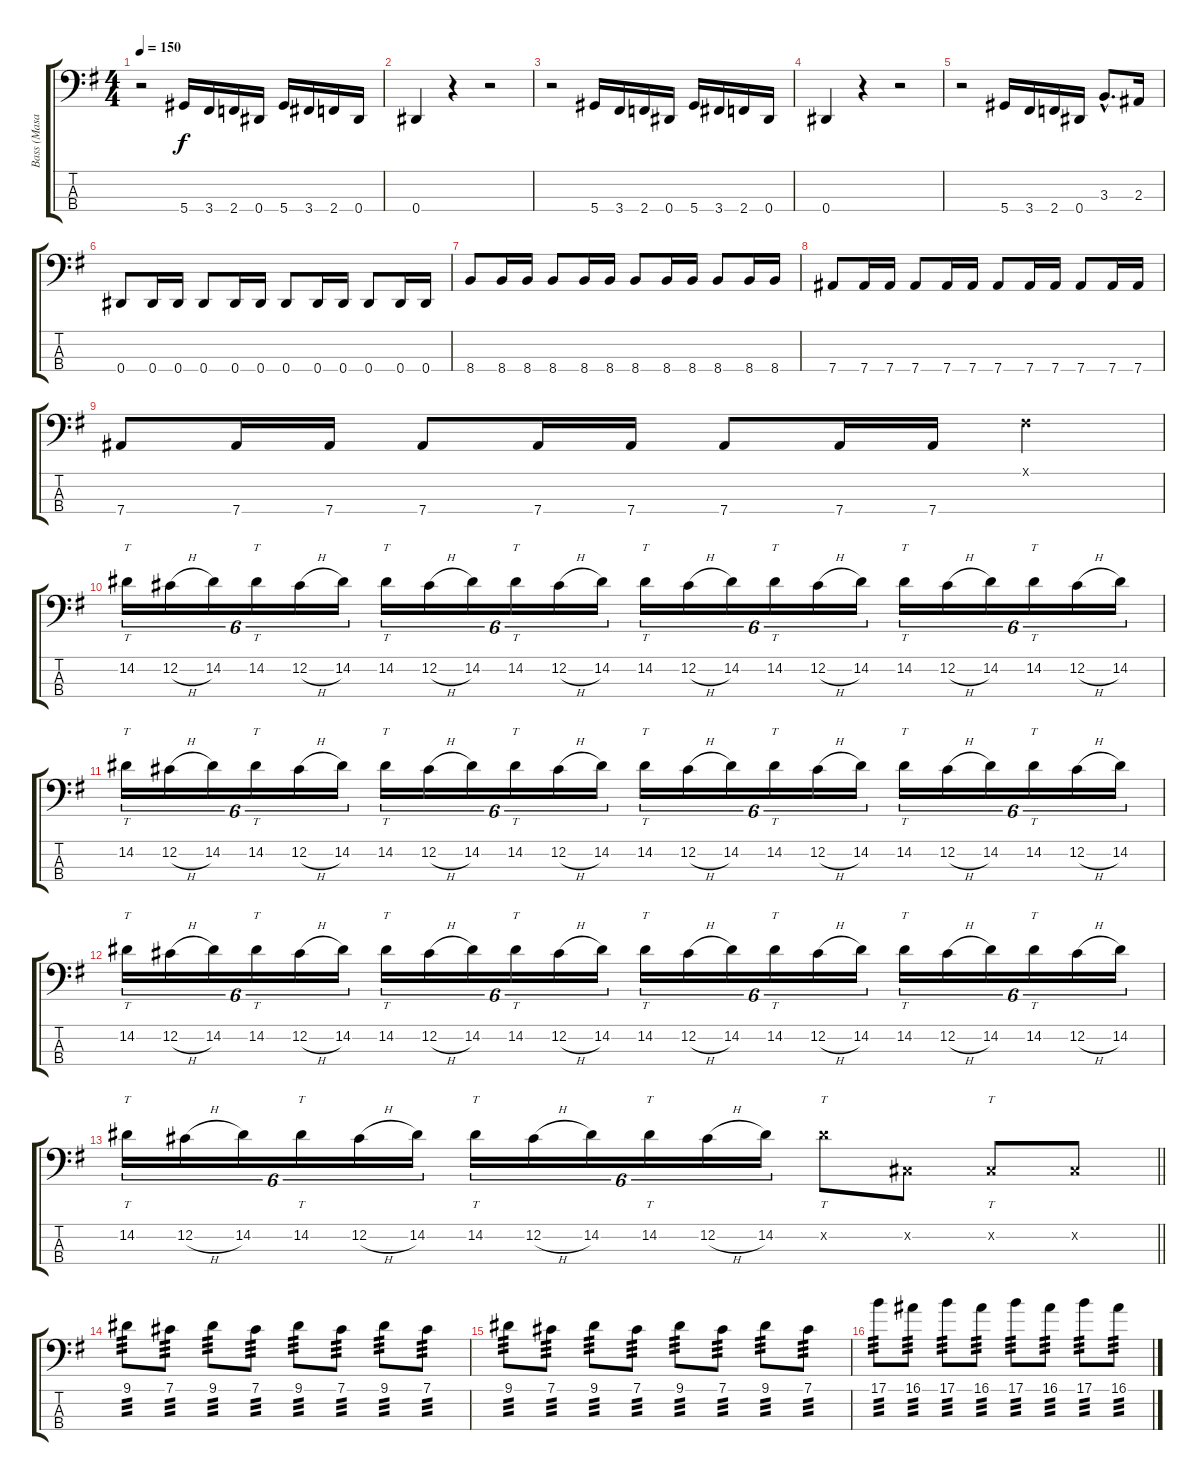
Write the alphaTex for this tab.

\track ("Bass (Masaki)" "Bass (Masa") {instrument electricbassfinger}
\staff {score tabs}
\tuning (Gb2 Db2 Ab1 Eb1) {hide}
\ts (4 4)
\tempo 150
\clef f4
\ks g
r.2{dy f instrument electricbassfinger} 5.4.16 3.4.16 2.4.16 0.4.16 5.4.16 3.4.16 2.4.16 0.4.16 |
0.4.4 r.4 r.2 |
r.2 5.4.16 3.4.16 2.4.16 0.4.16 5.4.16 3.4.16 2.4.16 0.4.16 |
0.4.4 r.4 r.2 |
r.2 5.4.16 3.4.16 2.4.16 0.4.16 3.3{hac}.8{d} 2.3.16 |
0.4.8 0.4.16 0.4.16 0.4.8 0.4.16 0.4.16 0.4.8 0.4.16 0.4.16 0.4.8 0.4.16 0.4.16 |
8.4.8 8.4.16 8.4.16 8.4.8 8.4.16 8.4.16 8.4.8 8.4.16 8.4.16 8.4.8 8.4.16 8.4.16 |
7.4.8 7.4.16 7.4.16 7.4.8 7.4.16 7.4.16 7.4.8 7.4.16 7.4.16 7.4.8 7.4.16 7.4.16 |
7.4.8 7.4.16 7.4.16 7.4.8 7.4.16 7.4.16 7.4.8 7.4.16 7.4.16 0.1{x}.4 |
14.2.16{tt tu (6 4)} 12.2{h}.16{tu (6 4)} 14.2.16{tu (6 4)} 14.2.16{tt tu (6 4)} 12.2{h}.16{tu (6 4)} 14.2.16{tu (6 4)} 14.2.16{tt tu (6 4)} 12.2{h}.16{tu (6 4)} 14.2.16{tu (6 4)} 14.2.16{tt tu (6 4)} 12.2{h}.16{tu (6 4)} 14.2.16{tu (6 4)} 14.2.16{tt tu (6 4)} 12.2{h}.16{tu (6 4)} 14.2.16{tu (6 4)} 14.2.16{tt tu (6 4)} 12.2{h}.16{tu (6 4)} 14.2.16{tu (6 4)} 14.2.16{tt tu (6 4)} 12.2{h}.16{tu (6 4)} 14.2.16{tu (6 4)} 14.2.16{tt tu (6 4)} 12.2{h}.16{tu (6 4)} 14.2.16{tu (6 4)} |
14.2.16{tt tu (6 4)} 12.2{h}.16{tu (6 4)} 14.2.16{tu (6 4)} 14.2.16{tt tu (6 4)} 12.2{h}.16{tu (6 4)} 14.2.16{tu (6 4)} 14.2.16{tt tu (6 4)} 12.2{h}.16{tu (6 4)} 14.2.16{tu (6 4)} 14.2.16{tt tu (6 4)} 12.2{h}.16{tu (6 4)} 14.2.16{tu (6 4)} 14.2.16{tt tu (6 4)} 12.2{h}.16{tu (6 4)} 14.2.16{tu (6 4)} 14.2.16{tt tu (6 4)} 12.2{h}.16{tu (6 4)} 14.2.16{tu (6 4)} 14.2.16{tt tu (6 4)} 12.2{h}.16{tu (6 4)} 14.2.16{tu (6 4)} 14.2.16{tt tu (6 4)} 12.2{h}.16{tu (6 4)} 14.2.16{tu (6 4)} |
14.2.16{tt tu (6 4)} 12.2{h}.16{tu (6 4)} 14.2.16{tu (6 4)} 14.2.16{tt tu (6 4)} 12.2{h}.16{tu (6 4)} 14.2.16{tu (6 4)} 14.2.16{tt tu (6 4)} 12.2{h}.16{tu (6 4)} 14.2.16{tu (6 4)} 14.2.16{tt tu (6 4)} 12.2{h}.16{tu (6 4)} 14.2.16{tu (6 4)} 14.2.16{tt tu (6 4)} 12.2{h}.16{tu (6 4)} 14.2.16{tu (6 4)} 14.2.16{tt tu (6 4)} 12.2{h}.16{tu (6 4)} 14.2.16{tu (6 4)} 14.2.16{tt tu (6 4)} 12.2{h}.16{tu (6 4)} 14.2.16{tu (6 4)} 14.2.16{tt tu (6 4)} 12.2{h}.16{tu (6 4)} 14.2.16{tu (6 4)} |
\barLineRight lightlight
14.2.16{tt tu (6 4)} 12.2{h}.16{tu (6 4)} 14.2.16{tu (6 4)} 14.2.16{tt tu (6 4)} 12.2{h}.16{tu (6 4)} 14.2.16{tu (6 4)} 14.2.16{tt tu (6 4)} 12.2{h}.16{tu (6 4)} 14.2.16{tu (6 4)} 14.2.16{tt tu (6 4)} 12.2{h}.16{tu (6 4)} 14.2.16{tu (6 4)} 14.2{x}.8{tt} 0.2{x}.8 0.2{x}.8{tt} 0.2{x}.8 |
9.1.8{tp 3} 7.1.8{tp 3} 9.1.8{tp 3} 7.1.8{tp 3} 9.1.8{tp 3} 7.1.8{tp 3} 9.1.8{tp 3} 7.1.8{tp 3} |
9.1.8{tp 3} 7.1.8{tp 3} 9.1.8{tp 3} 7.1.8{tp 3} 9.1.8{tp 3} 7.1.8{tp 3} 9.1.8{tp 3} 7.1.8{tp 3} |
17.1.8{tp 3} 16.1.8{tp 3} 17.1.8{tp 3} 16.1.8{tp 3} 17.1.8{tp 3} 16.1.8{tp 3} 17.1.8{tp 3} 16.1.8{tp 3}
